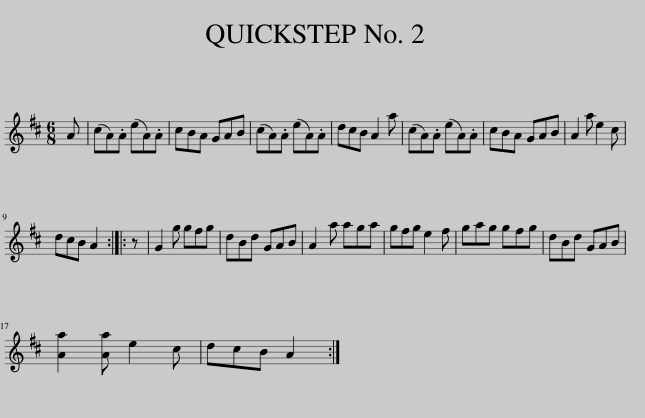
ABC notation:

X:1
L:1/8
M:6/8
I:linebreak $
K:D
V:1 treble
V:1
 A | (cA).A (eA).A | cBA GAB | (cA).A (eA).A | dcB A2 a | %5
 (cA).A (eA).A | cBA GAB | A2 a e2 c |$ dcB A2 :: z | %10
 G2 g gfg | dBd GAB | A2 a aga | gfg e2 f | gag gfg | %15
 dBd GAB |$ [Aa]2 [Aa] e2 c | dcB A2 :| %18
